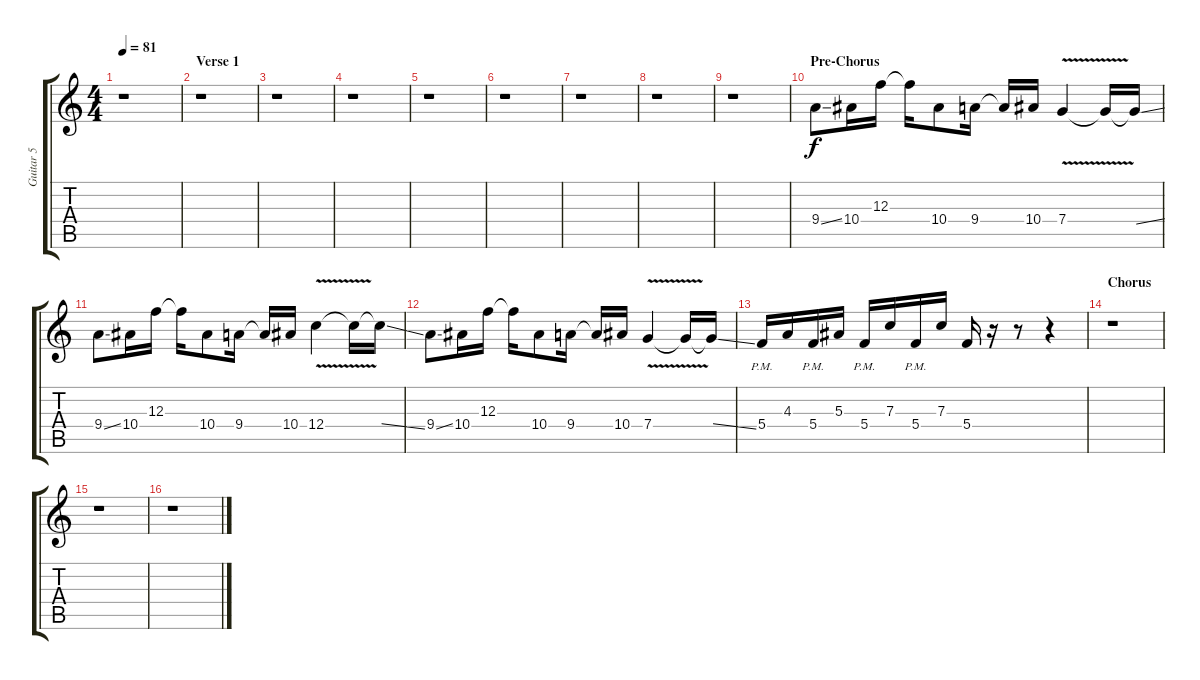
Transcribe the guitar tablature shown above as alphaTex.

\track ("Guitar 5" "Guitar 5") {instrument distortionguitar}
\staff {score tabs}
\tuning (D4 A3 F3 C3 G2 C2) {hide}
\ts (4 4)
\tempo 81
\clef g2
\ks c
r.1{dy f} |
\section ("" "Verse 1")
r.1 |
r.1 |
r.1 |
r.1 |
r.1 |
r.1 |
r.1 |
r.1 |
\section ("" "Pre-Chorus")
9.4{ss}.8 10.4.16 12.3.16 12.3{t}.16 10.4.8 9.4.16 9.4{t}.16 10.4.16 7.4{v}.4 7.4{t}.16 7.4{ss t}.16 |
9.4{ss}.8 10.4.16 12.3.16 12.3{t}.16 10.4.8 9.4.16 9.4{t}.16 10.4.16 12.4{v}.4 12.4{t}.16 12.4{ss t}.16 |
9.4{ss}.8 10.4.16 12.3.16 12.3{t}.16 10.4.8 9.4.16 9.4{t}.16 10.4.16 7.4{v}.4 7.4{t}.16 7.4{ss t}.16 |
5.4{pm}.16 4.3.16 5.4{pm}.16 5.3.16 5.4{pm}.16 7.3.16 5.4{pm}.16 7.3.16 5.4.16 r.16 r.8 r.4 |
\section ("" "Chorus")
r.1 |
r.1 |
r.1
